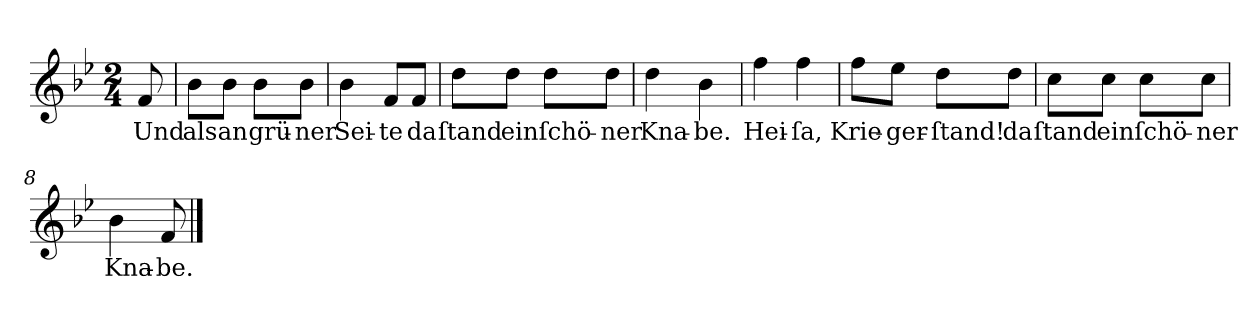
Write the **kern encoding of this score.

**kern	**text
*part1	*part1
*staff1	*staff1
*clefG2	*
*k[b-e-]	*
*B-:	*
*M2/4	*
=	=
8f	Und
=1	=1
8b-\L	als
8b-\J	an
8b-\L	grü-
8b-\J	-ner
=2	=2
4b-	Sei-
8f/L	-te
8f/J	da
=3	=3
8dd\L	ſtand
8dd\J	ein
8dd\L	ſchö-
8dd\J	-ner
=4	=4
4dd	Kna-
4b-	-be.
=5	=5
4ff	Hei-
4ff	-ſa,
=6	=6
8ff\L	Krie-
8ee-\J	-ger-
8dd\L	-ſtand!
8dd\J	da
=7	=7
8cc\L	ſtand
8cc\J	ein
8cc\L	ſchö-
8cc\J	-ner
=8	=8
4b-	Kna-
8f	-be.
==	==
*-	*-
